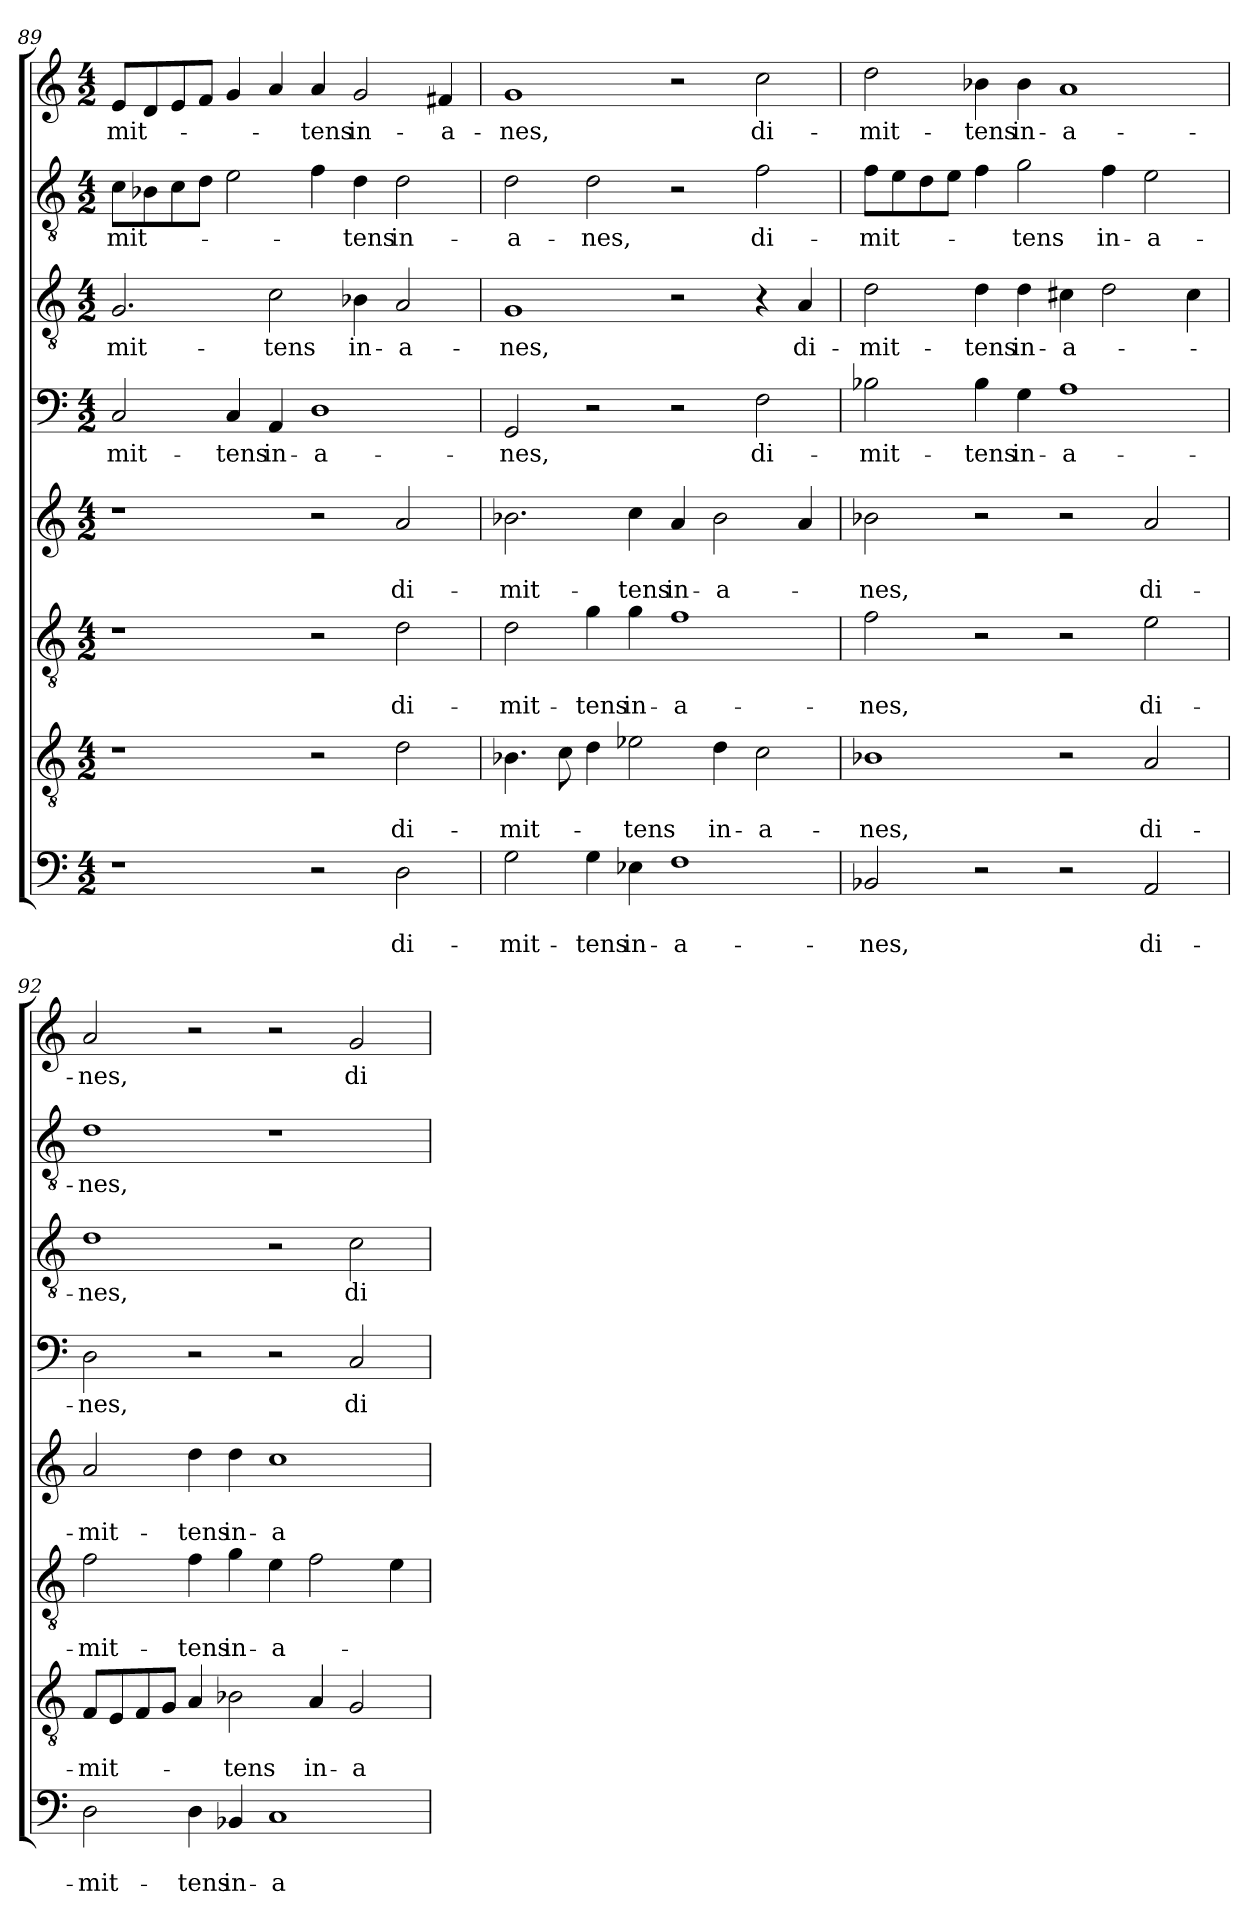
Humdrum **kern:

**kern	**text	**text	**kern	**text	**text	**kern	**text	**text	**kern	**text	**text	**kern	**text	**kern	**text	**kern	**text	**kern	**text
*part8	*part8	*part8	*part7	*part7	*part7	*part6	*part6	*part6	*part5	*part5	*part5	*part4	*part4	*part3	*part3	*part2	*part2	*part1	*part1
*staff8	*staff8	*staff8	*staff7	*staff7	*staff7	*staff6	*staff6	*staff6	*staff5	*staff5	*staff5	*staff4	*staff4	*staff3	*staff3	*staff2	*staff2	*staff1	*staff1
!!LO:PB:g=z
*clefF4	*	*	*clefGv2	*	*	*clefGv2	*	*	*clefG2	*	*	*clefF4	*	*clefGv2	*	*clefGv2	*	*clefG2	*
*k[]	*	*	*k[]	*	*	*k[]	*	*	*k[]	*	*	*k[]	*	*k[]	*	*k[]	*	*k[]	*
*C:	*	*	*C:	*	*	*C:	*	*	*C:	*	*	*C:	*	*C:	*	*C:	*	*C:	*
*M4/2	*	*	*M4/2	*	*	*M4/2	*	*	*M4/2	*	*	*M4/2	*	*M4/2	*	*M4/2	*	*M4/2	*
=89	=89	=89	=89	=89	=89	=89	=89	=89	=89	=89	=89	=89	=89	=89	=89	=89	=89	=89	=89
!	!	!	!	!	!	!	!	!	!	!	!	!	!LO:LY:b	!	!LO:LY:b	!	!LO:LY:b	!	!LO:LY:b
1r	.	.	1r	.	.	1r	.	.	1r	.	.	2C/	-mit-	2.G/	-mit-	8c\L	-mit-	8e/L	-mit-
.	.	.	.	.	.	.	.	.	.	.	.	.	.	.	.	8B-X\	.	8d/	.
.	.	.	.	.	.	.	.	.	.	.	.	.	.	.	.	8c\	.	8e/	.
.	.	.	.	.	.	.	.	.	.	.	.	.	.	.	.	8d\J	.	8f/J	.
!	!	!	!	!	!	!	!	!	!	!	!	!	!LO:LY:b	!	!	!	!	!	!
.	.	.	.	.	.	.	.	.	.	.	.	4C/	-tens	.	.	2e\	.	4g/	.
!	!	!	!	!	!	!	!	!	!	!	!	!	!LO:LY:b	!	!LO:LY:b	!	!	!	!
.	.	.	.	.	.	.	.	.	.	.	.	4AA/	in-	2c\	-tens	.	.	4a/	.
!	!	!	!	!	!	!	!	!	!	!	!	!	!LO:LY:b	!	!	!	!	!	!LO:LY:b
2r	.	.	2r	.	.	2r	.	.	2r	.	.	1D	-a-	.	.	4f\	.	4a/	-tens
!	!	!	!	!	!	!	!	!	!	!	!	!	!	!	!LO:LY:b	!	!LO:LY:b	!	!LO:LY:b
.	.	.	.	.	.	.	.	.	.	.	.	.	.	4B-X\	in-	4d\	-tens	2g/	in-
!	!	!LO:LY:b	!	!	!LO:LY:b	!	!	!LO:LY:b	!	!	!LO:LY:b	!	!	!	!LO:LY:b	!	!LO:LY:b	!	!
2D\	.	di-	2d\	.	di-	2d\	.	di-	2a/	.	di-	.	.	2A/	-a-	2d\	in-	.	.
!	!	!	!	!	!	!	!	!	!	!	!	!	!	!	!	!	!	!	!LO:LY:b
.	.	.	.	.	.	.	.	.	.	.	.	.	.	.	.	.	.	4f#X/	-a-
=90	=90	=90	=90	=90	=90	=90	=90	=90	=90	=90	=90	=90	=90	=90	=90	=90	=90	=90	=90
!	!	!LO:LY:b	!	!	!LO:LY:b	!	!	!LO:LY:b	!	!	!LO:LY:b	!	!LO:LY:b	!	!LO:LY:b	!	!LO:LY:b	!	!LO:LY:b
2G\	.	-mit-	4.B-X\	.	-mit-	2d\	.	-mit-	2.b-X\	.	-mit-	2GG/	-nes,	1G	-nes,	2d\	-a-	1g	-nes,
.	.	.	8c\	.	.	.	.	.	.	.	.	.	.	.	.	.	.	.	.
!	!	!LO:LY:b	!	!	!	!	!	!LO:LY:b	!	!	!	!	!	!	!	!	!LO:LY:b	!	!
4G\	.	-tens	4d\	.	.	4g\	.	-tens	.	.	.	2r	.	.	.	2d\	-nes,	.	.
!	!	!LO:LY:b	!	!	!LO:LY:b	!	!	!LO:LY:b	!	!	!LO:LY:b	!	!	!	!	!	!	!	!
4E-X\	.	in-	2e-X\	.	-tens	4g\	.	in-	4cc\	.	-tens	.	.	.	.	.	.	.	.
!	!	!LO:LY:b	!	!	!	!	!	!LO:LY:b	!	!	!LO:LY:b	!	!	!	!	!	!	!	!
1F	.	-a-	.	.	.	1f	.	-a-	4a/	.	in-	2r	.	2r	.	2r	.	2r	.
!	!	!	!	!	!LO:LY:b	!	!	!	!	!	!LO:LY:b	!	!	!	!	!	!	!	!
.	.	.	4d\	.	in-	.	.	.	2b-\	.	-a-	.	.	.	.	.	.	.	.
!	!	!	!	!	!LO:LY:b	!	!	!	!	!	!	!	!LO:LY:b	!	!	!	!LO:LY:b	!	!LO:LY:b
.	.	.	2c\	.	-a-	.	.	.	.	.	.	2F\	di-	4r	.	2f\	di-	2cc\	di-
!	!	!	!	!	!	!	!	!	!	!	!	!	!	!	!LO:LY:b	!	!	!	!
.	.	.	.	.	.	.	.	.	4a/	.	.	.	.	4A/	di-	.	.	.	.
=91	=91	=91	=91	=91	=91	=91	=91	=91	=91	=91	=91	=91	=91	=91	=91	=91	=91	=91	=91
!	!	!LO:LY:b	!	!	!LO:LY:b	!	!	!LO:LY:b	!	!	!LO:LY:b	!	!LO:LY:b	!	!LO:LY:b	!	!LO:LY:b	!	!LO:LY:b
2BB-X/	.	-nes,	1B-X	.	-nes,	2f\	.	-nes,	2b-X\	.	-nes,	2B-X\	-mit-	2d\	-mit-	8f\L	-mit-	2dd\	-mit-
.	.	.	.	.	.	.	.	.	.	.	.	.	.	.	.	8e\	.	.	.
.	.	.	.	.	.	.	.	.	.	.	.	.	.	.	.	8d\	.	.	.
.	.	.	.	.	.	.	.	.	.	.	.	.	.	.	.	8e\J	.	.	.
!	!	!	!	!	!	!	!	!	!	!	!	!	!LO:LY:b	!	!LO:LY:b	!	!	!	!LO:LY:b
2r	.	.	.	.	.	2r	.	.	2r	.	.	4B-\	-tens	4d\	-tens	4f\	.	4b-X\	-tens
!	!	!	!	!	!	!	!	!	!	!	!	!	!LO:LY:b	!	!LO:LY:b	!	!LO:LY:b	!	!LO:LY:b
.	.	.	.	.	.	.	.	.	.	.	.	4G\	in-	4d\	in-	2g\	-tens	4b-\	in-
!	!	!	!	!	!	!	!	!	!	!	!	!	!LO:LY:b	!	!LO:LY:b	!	!	!	!LO:LY:b
2r	.	.	2r	.	.	2r	.	.	2r	.	.	1A	-a-	4c#X\	-a-	.	.	1a	-a-
!	!	!	!	!	!	!	!	!	!	!	!	!	!	!	!	!	!LO:LY:b	!	!
.	.	.	.	.	.	.	.	.	.	.	.	.	.	2d\	.	4f\	in-	.	.
!	!	!LO:LY:b	!	!	!LO:LY:b	!	!	!LO:LY:b	!	!	!LO:LY:b	!	!	!	!	!	!LO:LY:b	!	!
2AA/	.	di-	2A/	.	di-	2e\	.	di-	2a/	.	di-	.	.	.	.	2e\	-a-	.	.
.	.	.	.	.	.	.	.	.	.	.	.	.	.	4c#\	.	.	.	.	.
!!LO:LB:g=z
=92	=92	=92	=92	=92	=92	=92	=92	=92	=92	=92	=92	=92	=92	=92	=92	=92	=92	=92	=92
!	!	!LO:LY:b	!	!	!LO:LY:b	!	!	!LO:LY:b	!	!	!LO:LY:b	!	!LO:LY:b	!	!LO:LY:b	!	!LO:LY:b	!	!LO:LY:b
2D\	.	-mit-	8F/L	.	-mit-	2f\	.	-mit-	2a/	.	-mit-	2D\	-nes,	1d	-nes,	1d	-nes,	2a/	-nes,
.	.	.	8E/	.	.	.	.	.	.	.	.	.	.	.	.	.	.	.	.
.	.	.	8F/	.	.	.	.	.	.	.	.	.	.	.	.	.	.	.	.
.	.	.	8G/J	.	.	.	.	.	.	.	.	.	.	.	.	.	.	.	.
!	!	!LO:LY:b	!	!	!	!	!	!LO:LY:b	!	!	!LO:LY:b	!	!	!	!	!	!	!	!
4D\	.	-tens	4A/	.	.	4f\	.	-tens	4dd\	.	-tens	2r	.	.	.	.	.	2r	.
!	!	!LO:LY:b	!	!	!LO:LY:b	!	!	!LO:LY:b	!	!	!LO:LY:b	!	!	!	!	!	!	!	!
4BB-X/	.	in-	2B-X\	.	-tens	4g\	.	in-	4dd\	.	in-	.	.	.	.	.	.	.	.
!	!	!LO:LY:b	!	!	!	!	!	!LO:LY:b	!	!	!LO:LY:b	!	!	!	!	!	!	!	!
1C	.	-a-	.	.	.	4e\	.	-a-	1cc	.	-a-	2r	.	2r	.	1r	.	2r	.
!	!	!	!	!	!LO:LY:b	!	!	!	!	!	!	!	!	!	!	!	!	!	!
.	.	.	4A/	.	in-	2f\	.	.	.	.	.	.	.	.	.	.	.	.	.
!	!	!	!	!	!LO:LY:b	!	!	!	!	!	!	!	!LO:LY:b	!	!LO:LY:b	!	!	!	!LO:LY:b
.	.	.	2G/	.	-a-	.	.	.	.	.	.	2C/	di-	2c\	di-	.	.	2g/	di-
.	.	.	.	.	.	4e\	.	.	.	.	.	.	.	.	.	.	.	.	.
=	=	=	=	=	=	=	=	=	=	=	=	=	=	=	=	=	=	=	=
*-	*-	*-	*-	*-	*-	*-	*-	*-	*-	*-	*-	*-	*-	*-	*-	*-	*-	*-	*-
